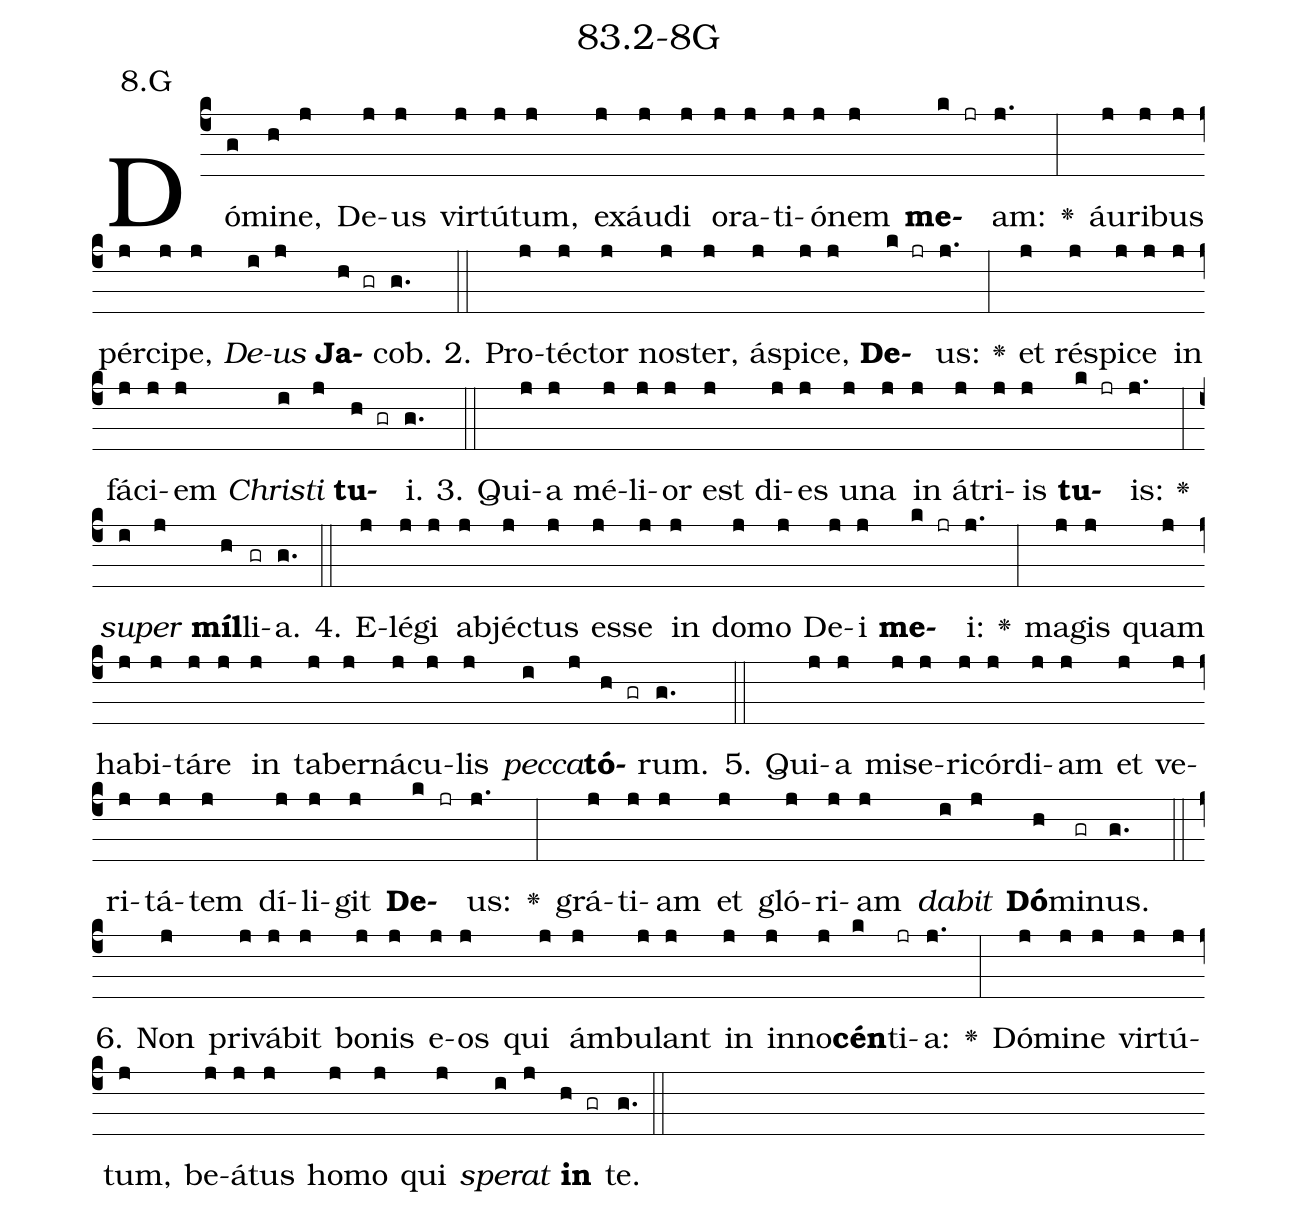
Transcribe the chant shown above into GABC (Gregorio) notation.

name: 83.2-8G;
annotation: 8.G;
%%
(c4)Dó(g)mi(h)ne,(j) De(j)us(j) vir(j)tú(j)tum,(j) ex(j)áu(j)di(j) o(j)ra(j)ti(j)ó(j)nem(j) <b>me</b>(k jr)am:(j.) <v>\greheightstar</v>(:) áu(j)ri(j)bus(j) pér(j)ci(j)pe,(j) <i>De</i>(i)<i>us</i>(j) <b>Ja</b>(h gr)cob.(g.) (::)
2. Pro(j)téc(j)tor(j) nos(j)ter,(j) á(j)spi(j)ce,(j) <b>De</b>(k jr)us:(j.) <v>\greheightstar</v>(:) et(j) ré(j)spi(j)ce(j) in(j) fá(j)ci(j)em(j) <i>Chris</i>(i)<i>ti</i>(j) <b>tu</b>(h gr)i.(g.) (::)
3. Qui(j)a(j) mé(j)li(j)or(j) est(j) di(j)es(j) u(j)na(j) in(j) á(j)tri(j)is(j) <b>tu</b>(k jr)is:(j.) <v>\greheightstar</v>(:) <i>su</i>(i)<i>per</i>(j) <b>míl</b>(h)li(gr)a.(g.) (::)
4. E(j)lé(j)gi(j) ab(j)jéc(j)tus(j) es(j)se(j) in(j) do(j)mo(j) De(j)i(j) <b>me</b>(k jr)i:(j.) <v>\greheightstar</v>(:) ma(j)gis(j) quam(j) ha(j)bi(j)tá(j)re(j) in(j) ta(j)ber(j)ná(j)cu(j)lis(j) <i>pec</i>(i)<i>ca</i>(j)<b>tó</b>(h gr)rum.(g.) (::)
5. Qui(j)a(j) mi(j)se(j)ri(j)cór(j)di(j)am(j) et(j) ve(j)ri(j)tá(j)tem(j) dí(j)li(j)git(j) <b>De</b>(k jr)us:(j.) <v>\greheightstar</v>(:) grá(j)ti(j)am(j) et(j) gló(j)ri(j)am(j) <i>da</i>(i)<i>bit</i>(j) <b>Dó</b>(h)mi(gr)nus.(g.) (::)
6. Non(j) pri(j)vá(j)bit(j) bo(j)nis(j) e(j)os(j) qui(j) ám(j)bu(j)lant(j) in(j) in(j)no(j)<b>cén</b>(k)ti(jr)a:(j.) <v>\greheightstar</v>(:) Dó(j)mi(j)ne(j) vir(j)tú(j)tum,(j) be(j)á(j)tus(j) ho(j)mo(j) qui(j) <i>spe</i>(i)<i>rat</i>(j) <b>in</b>(h gr) te.(g.) (::)
